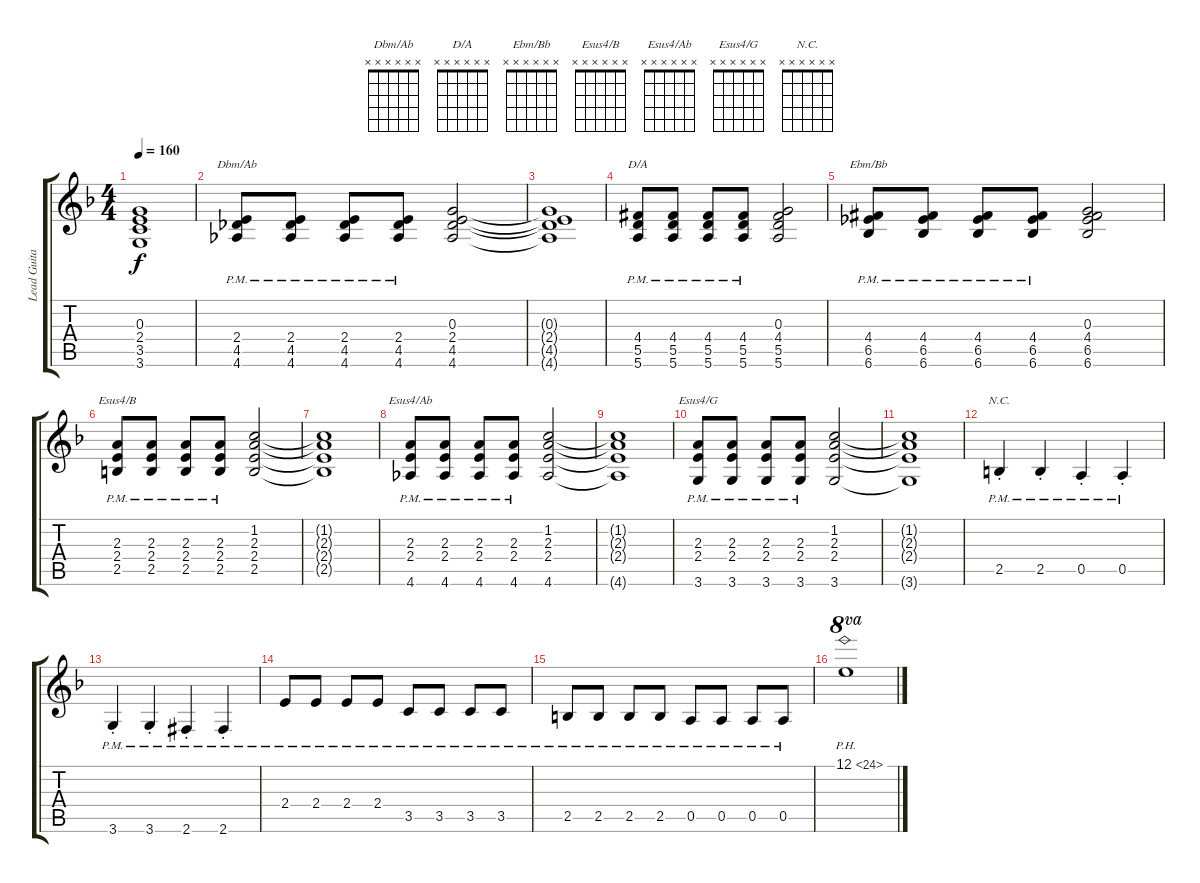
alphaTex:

\track ("Lead Guitar 2" "Lead Guita") {instrument overdrivenguitar}
\staff {score tabs}
\tuning (E4 B3 G3 D3 A2 E2) {hide}
\chord ("Dbm/Ab" x x x x x x)
\chord ("D/A" x x x x x x)
\chord ("Ebm/Bb" x x x x x x)
\chord ("Esus4/B" x x x x x x)
\chord ("Esus4/Ab" x x x x x x)
\chord ("Esus4/G" x x x x x x)
\chord ("N.C." x x x x x x)
\ts (4 4)
\tempo 160
\clef g2
\ks f
(0.3{t} 2.4{t} 3.5{t} 3.6{t}).1{dy f} |
(2.4{pm} 4.5{pm} 4.6{pm}).8{ch "Dbm/Ab"} (2.4{pm} 4.5{pm} 4.6{pm}).8 (2.4{pm} 4.5{pm} 4.6{pm}).8 (2.4{pm} 4.5{pm} 4.6{pm}).8 (0.3 2.4 4.5 4.6).2 |
(0.3{t} 2.4{t} 4.5{t} 4.6{t}).1 |
(4.4{pm acc #} 5.5{pm} 5.6{pm}).8{ch "D/A"} (4.4{pm acc #} 5.5{pm} 5.6{pm}).8 (4.4{pm acc #} 5.5{pm} 5.6{pm}).8 (4.4{pm acc #} 5.5{pm} 5.6{pm}).8 (0.3 4.4{acc #} 5.5 5.6).2 |
(4.4{pm acc #} 6.5{pm} 6.6{pm}).8{ch "Ebm/Bb"} (4.4{pm acc #} 6.5{pm} 6.6{pm}).8 (4.4{pm acc #} 6.5{pm} 6.6{pm}).8 (4.4{pm acc #} 6.5{pm} 6.6{pm}).8 (0.3 4.4{acc #} 6.5 6.6).2 |
(2.3{pm} 2.4{pm} 2.5{pm}).8{ch "Esus4/B"} (2.3{pm} 2.4{pm} 2.5{pm}).8 (2.3{pm} 2.4{pm} 2.5{pm}).8 (2.3{pm} 2.4{pm} 2.5{pm}).8 (1.2 2.3 2.4 2.5).2 |
(1.2{t} 2.3{t} 2.4{t} 2.5{t}).1 |
(2.3{pm} 2.4{pm} 4.6{pm}).8{ch "Esus4/Ab"} (2.3{pm} 2.4{pm} 4.6{pm}).8 (2.3{pm} 2.4{pm} 4.6{pm}).8 (2.3{pm} 2.4{pm} 4.6{pm}).8 (1.2 2.3 2.4 4.6).2 |
(1.2{t} 2.3{t} 2.4{t} 4.6{t}).1 |
(2.3{pm} 2.4{pm} 3.6{pm}).8{ch "Esus4/G"} (2.3{pm} 2.4{pm} 3.6{pm}).8 (2.3{pm} 2.4{pm} 3.6{pm}).8 (2.3{pm} 2.4{pm} 3.6{pm}).8 (1.2 2.3 2.4 3.6).2 |
(1.2{t} 2.3{t} 2.4{t} 3.6{t}).1 |
2.5{pm st}.4{ch "N.C."} 2.5{pm st}.4 0.5{pm st}.4 0.5{pm st}.4 |
3.6{pm st}.4 3.6{pm st}.4 2.6{pm st acc #}.4 2.6{pm st acc #}.4 |
2.4{pm}.8 2.4{pm}.8 2.4{pm}.8 2.4{pm}.8 3.5{pm}.8 3.5{pm}.8 3.5{pm}.8 3.5{pm}.8 |
2.5{pm}.8 2.5{pm}.8 2.5{pm}.8 2.5{pm}.8 0.5{pm}.8 0.5{pm}.8 0.5{pm}.8 0.5{pm}.8 |
12.1{ph 12}.1{ot 8va}
